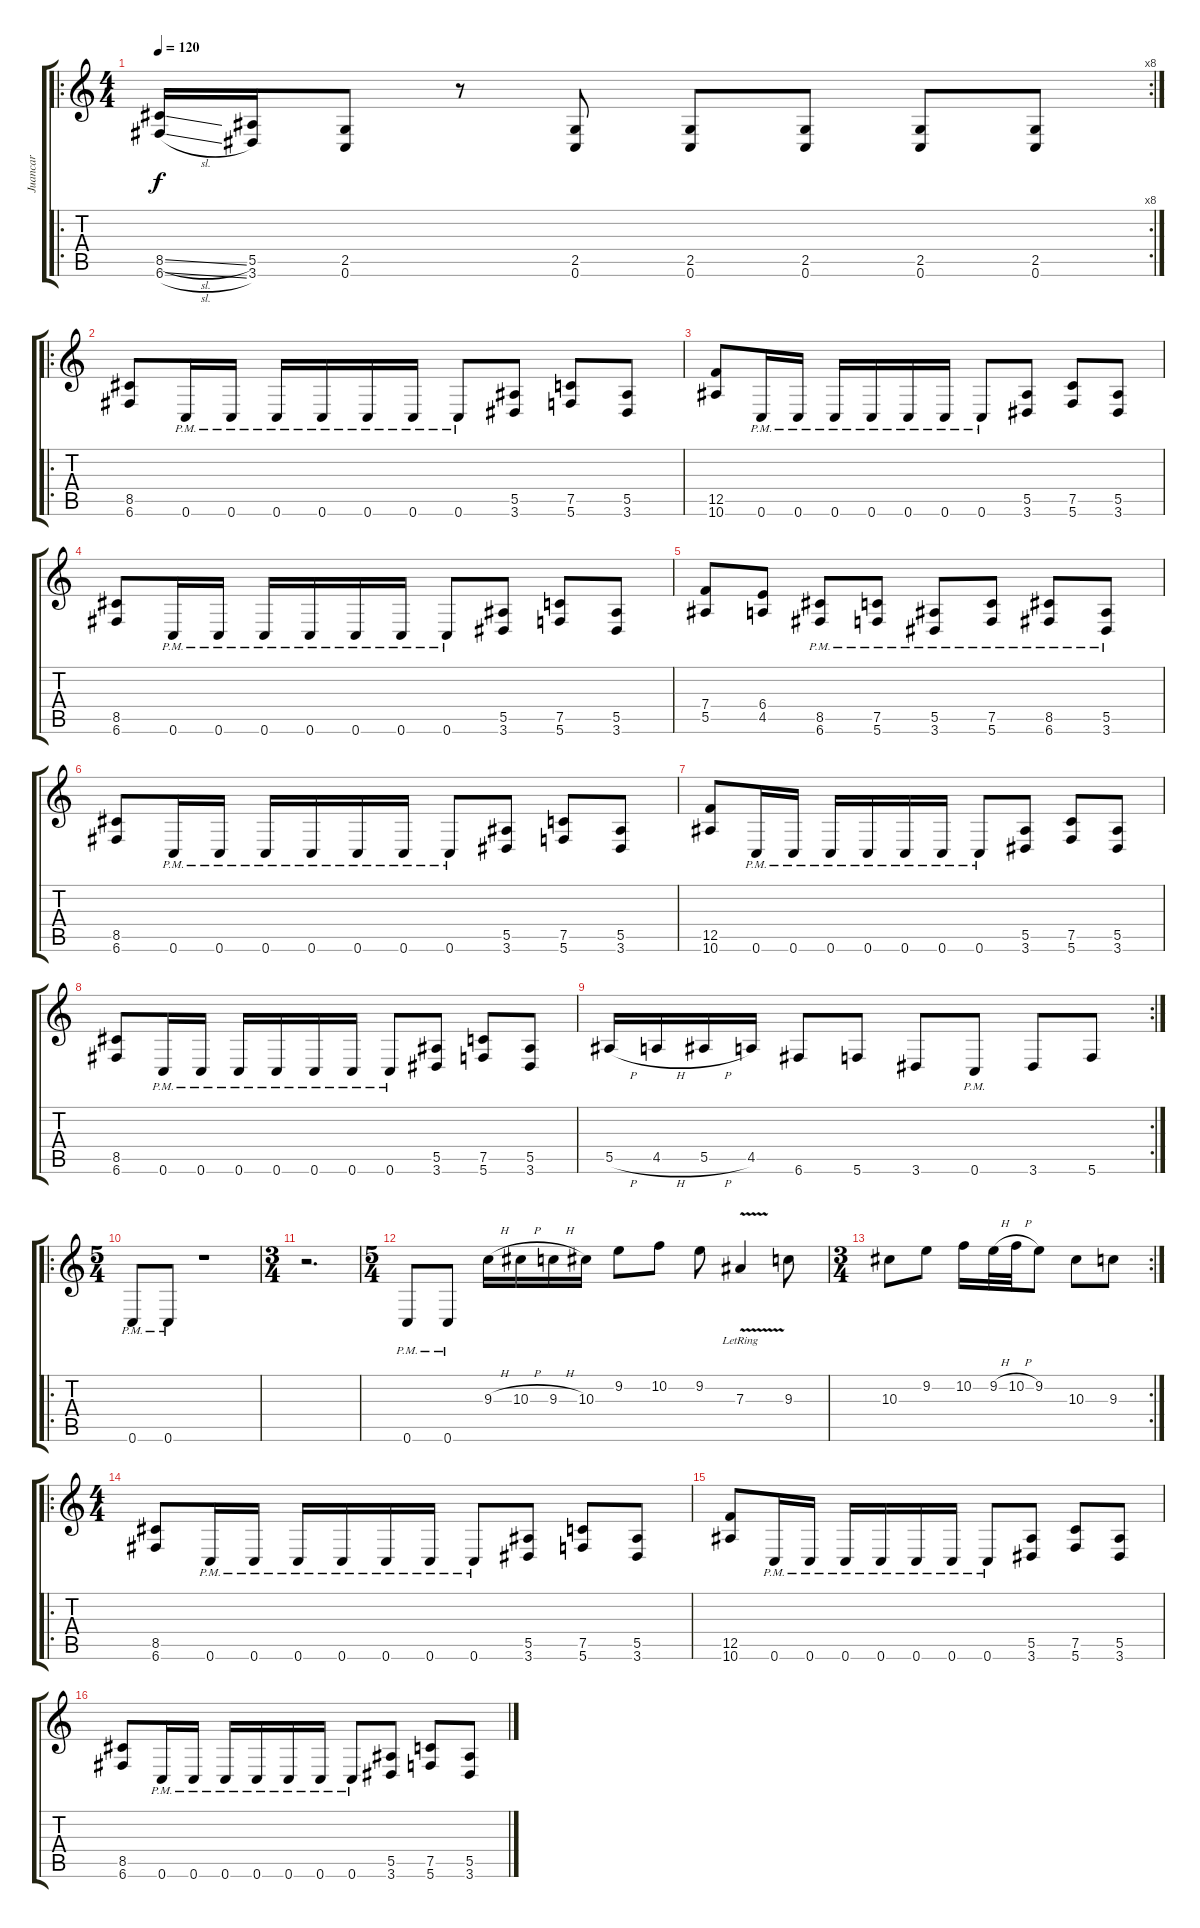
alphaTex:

\track ("Juancar" "Juancar") {instrument distortionguitar}
\staff {score tabs}
\tuning (C4 G3 Eb3 Bb2 F2 C2) {hide}
\ro
\rc 8
\ts (4 4)
\tempo 120
\clef g2
\ks c
(8.5{sl} 6.6{sl}).16{dy f instrument distortionguitar} (5.5 3.6).16 (2.5 0.6).8 r.8 (2.5 0.6).8 (2.5 0.6).8 (2.5 0.6).8 (2.5 0.6).8 (2.5 0.6).8 |
\ro
(8.5 6.6).8 0.6{pm}.16 0.6{pm}.16 0.6{pm}.16 0.6{pm}.16 0.6{pm}.16 0.6{pm}.16 0.6{pm}.8 (5.5 3.6).8 (7.5 5.6).8 (5.5 3.6).8 |
(12.5 10.6).8 0.6{pm}.16 0.6{pm}.16 0.6{pm}.16 0.6{pm}.16 0.6{pm}.16 0.6{pm}.16 0.6{pm}.8 (5.5 3.6).8 (7.5 5.6).8 (5.5 3.6).8 |
(8.5 6.6).8 0.6{pm}.16 0.6{pm}.16 0.6{pm}.16 0.6{pm}.16 0.6{pm}.16 0.6{pm}.16 0.6{pm}.8 (5.5 3.6).8 (7.5 5.6).8 (5.5 3.6).8 |
(7.4 5.5).8 (6.4 4.5).8 (8.5{pm} 6.6{pm}).8 (7.5{pm} 5.6{pm}).8 (5.5{pm} 3.6{pm}).8 (7.5{pm} 5.6{pm}).8 (8.5{pm} 6.6{pm}).8 (5.5{pm} 3.6{pm}).8 |
(8.5 6.6).8 0.6{pm}.16 0.6{pm}.16 0.6{pm}.16 0.6{pm}.16 0.6{pm}.16 0.6{pm}.16 0.6{pm}.8 (5.5 3.6).8 (7.5 5.6).8 (5.5 3.6).8 |
(12.5 10.6).8 0.6{pm}.16 0.6{pm}.16 0.6{pm}.16 0.6{pm}.16 0.6{pm}.16 0.6{pm}.16 0.6{pm}.8 (5.5 3.6).8 (7.5 5.6).8 (5.5 3.6).8 |
(8.5 6.6).8 0.6{pm}.16 0.6{pm}.16 0.6{pm}.16 0.6{pm}.16 0.6{pm}.16 0.6{pm}.16 0.6{pm}.8 (5.5 3.6).8 (7.5 5.6).8 (5.5 3.6).8 |
\rc 2
5.5{h}.16 4.5{h}.16 5.5{h}.16 4.5.16 6.6.8 5.6.8 3.6.8 0.6{pm}.8 3.6.8 5.6.8 |
\ro
\ts (5 4)
0.6{pm}.8 0.6{pm}.8 r.1 |
\ts (3 4)
r.2{d} |
\ts (5 4)
0.6{pm}.8 0.6{pm}.8 9.3{h}.16 10.3{h}.16 9.3{h}.16 10.3.16 9.2.8 10.2.8 9.2.8 7.3{v lr}.4 9.3.8 |
\rc 2
\ts (3 4)
10.3.8 9.2.8 10.2.16 9.2{h}.32 10.2{h}.32 9.2.8 10.3.8 9.3.8 |
\ro
\ts (4 4)
(8.5 6.6).8 0.6{pm}.16 0.6{pm}.16 0.6{pm}.16 0.6{pm}.16 0.6{pm}.16 0.6{pm}.16 0.6{pm}.8 (5.5 3.6).8 (7.5 5.6).8 (5.5 3.6).8 |
(12.5 10.6).8 0.6{pm}.16 0.6{pm}.16 0.6{pm}.16 0.6{pm}.16 0.6{pm}.16 0.6{pm}.16 0.6{pm}.8 (5.5 3.6).8 (7.5 5.6).8 (5.5 3.6).8 |
(8.5 6.6).8 0.6{pm}.16 0.6{pm}.16 0.6{pm}.16 0.6{pm}.16 0.6{pm}.16 0.6{pm}.16 0.6{pm}.8 (5.5 3.6).8 (7.5 5.6).8 (5.5 3.6).8
